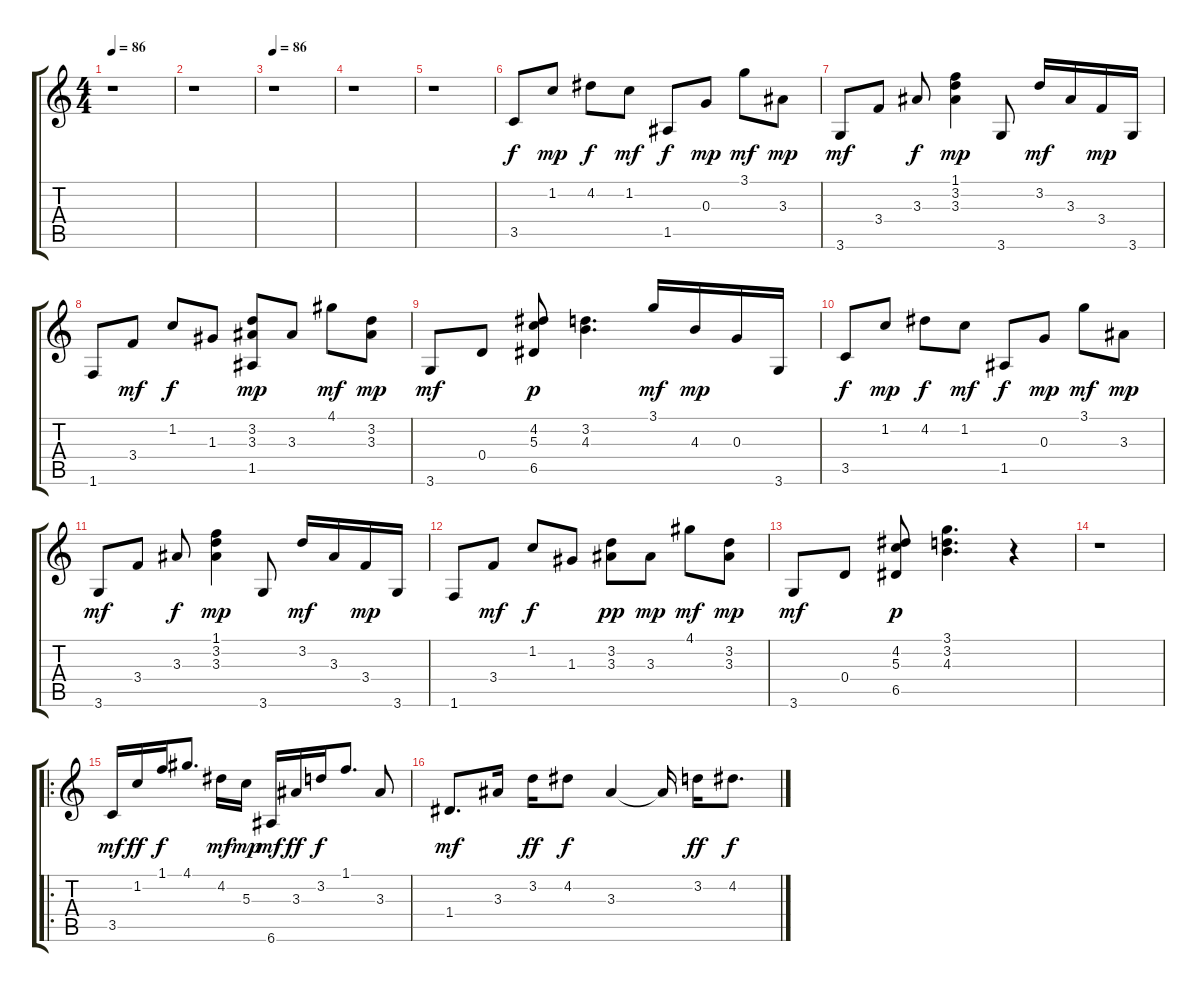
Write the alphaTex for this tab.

\track "" {instrument acousticguitarnylon}
\staff {score tabs}
\tuning (E4 B3 G3 D3 A2 E2) {hide}
\ts (4 4)
\tempo 86
\clef g2
\ks c
r.1{dy f instrument acousticguitarnylon} |
r.1 |
\tempo 86
r.1 |
r.1 |
r.1 |
3.5.8 1.2.8{dy mp} 4.2.8{dy f} 1.2.8{dy mf} 1.5.8{dy f} 0.3.8{dy mp} 3.1.8{dy mf} 3.3.8{dy mp} |
3.6.8{dy mf} 3.4.8 3.3.8{dy f} (1.1 3.2 3.3).4{dy mp} 3.6.8 3.2.16{dy mf} 3.3.16 3.4.16{dy mp} 3.6.16 |
1.6.8 3.4.8{dy mf} 1.2.8{dy f} 1.3.8 (3.2 3.3 1.5).8{dy mp} 3.3.8 4.1.8{dy mf} (3.2 3.3).8{dy mp} |
3.6.8{dy mf} 0.4.8 (4.2 5.3 6.5).8{dy p} (3.2 4.3).4{d} 3.1.16{dy mf} 4.3.16{dy mp} 0.3.16 3.6.16 |
3.5.8{dy f} 1.2.8{dy mp} 4.2.8{dy f} 1.2.8{dy mf} 1.5.8{dy f} 0.3.8{dy mp} 3.1.8{dy mf} 3.3.8{dy mp} |
3.6.8{dy mf} 3.4.8 3.3.8{dy f} (1.1 3.2 3.3).4{dy mp} 3.6.8 3.2.16{dy mf} 3.3.16 3.4.16{dy mp} 3.6.16 |
1.6.8 3.4.8{dy mf} 1.2.8{dy f} 1.3.8 (3.2 3.3).8{dy pp} 3.3.8{dy mp} 4.1.8{dy mf} (3.2 3.3).8{dy mp} |
3.6.8{dy mf} 0.4.8 (4.2 5.3 6.5).8{dy p} (3.1 3.2 4.3).4{d} r.4 |
r.1 |
\ro
3.5.16{dy mf} 1.2.16{dy ff} 1.1.16{dy f} 4.1.8{d} 4.2.16{dy mf} 5.3.16{dy mp} 6.6.16{dy mf} 3.3.16{dy ff} 3.2.16{dy f} 1.1.8{d} 3.3.8 |
1.4.8{d dy mf} 3.3.16 3.2.16{dy ff} 4.2.8{dy f} 3.3.4 3.3{t}.16 3.2.16{dy ff} 4.2.8{d dy f}
